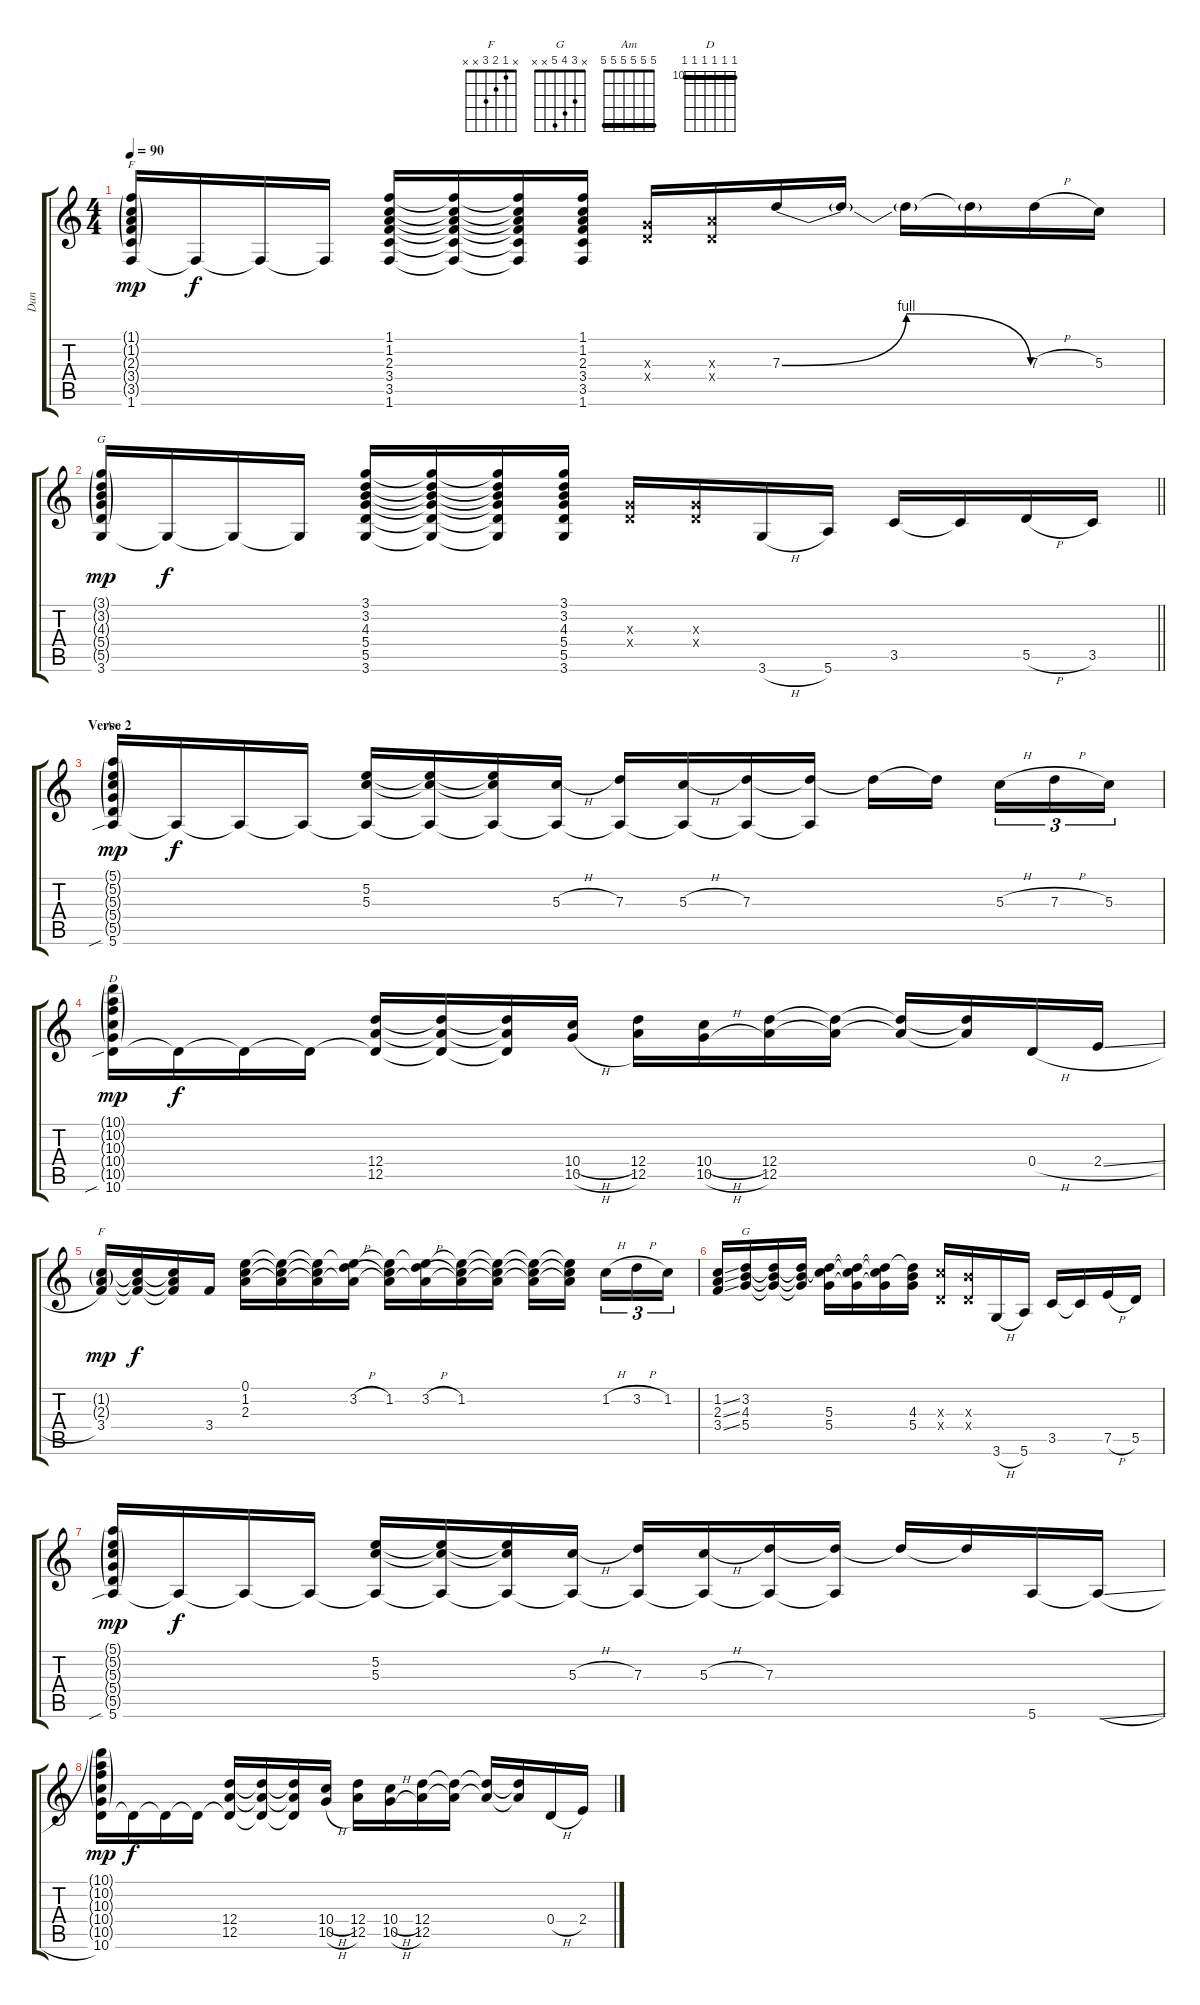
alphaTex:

\track ("Dan" "Dan") {instrument overdrivenguitar}
\staff {score tabs}
\tuning (E4 B3 G3 D3 A2 E2) {hide}
\chord ("F" 1 1 2 3 3 1) {barre 1}
\chord ("G" 3 3 4 5 5 3) {barre 3}
\chord ("Am" 5 5 5 5 5 5) {barre 5}
\chord ("D" 10 10 10 10 10 10) {firstfret 10 barre 10}
\chord ("F" x 1 2 3 x x)
\chord ("G" x 3 4 5 x x)
\ts (4 4)
\tempo 90
\clef g2
\ks c
(1.1{g} 1.2{g} 2.3{g} 3.4{g} 3.5{g} 1.6).16{ch "F" dy mp} 1.6{t}.16{dy f} 1.6{t}.16 1.6{t}.16 (1.1 1.2 2.3 3.4 3.5 1.6).16 (1.1{t} 1.2{t} 2.3{t} 3.4{t} 3.5{t} 1.6{t}).16 (1.1{t} 1.2{t} 2.3{t} 3.4{t} 3.5{t} 1.6{t}).16 (1.1 1.2 2.3 3.4 3.5 1.6).16 (0.3{x} 0.4{x}).16 (2.3{x} 0.4{x}).16 7.3{be (bendrelease 0 0 15 4 50 4 60 0)}.16 7.3{t}.16 7.3{t}.16 7.3{t}.16 7.3{h}.16 5.3.16 |
\barLineRight lightlight
(3.1{g} 3.2{g} 4.3{g} 5.4{g} 5.5{g} 3.6).16{ch "G" dy mp} 3.6{t}.16{dy f} 3.6{t}.16 3.6{t}.16 (3.1 3.2 4.3 5.4 5.5 3.6).16 (3.1{t} 3.2{t} 4.3{t} 5.4{t} 5.5{t} 3.6{t}).16 (3.1{t} 3.2{t} 4.3{t} 5.4{t} 5.5{t} 3.6{t}).16 (3.1 3.2 4.3 5.4 5.5 3.6).16 (0.3{x} 0.4{x}).16 (0.3{x} 0.4{x}).16 3.6{h}.16 5.6.16 3.5.16 3.5{t}.16 5.5{h}.16 3.5.16 |
\section ("" "Verse 2")
(5.1{g} 5.2{g} 5.3{g} 5.4{g} 5.5{g} 5.6{sib}).16{ch "Am" dy mp} 5.6{t}.16{dy f} 5.6{t}.16 5.6{t}.16 (5.2 5.3 5.6{t}).16 (5.2{t} 5.3{t} 5.6{t}).16 (5.2{t} 5.3{t} 5.6{t}).16 (5.3{h} 5.6{t}).16 (7.3 5.6{t}).16 (5.3{h} 5.6{t}).16 (7.3 5.6{t}).16 (7.3{t} 5.6{t}).16 7.3{t}.16 7.3{t}.16{beam splitsecondary} 5.3{h}.16{tu (3 2)} 7.3{h}.16{tu (3 2)} 5.3.16{tu (3 2)} |
(10.1{g} 10.2{g} 10.3{g} 10.4{g} 10.5{g} 10.6{sib}).16{ch "D" dy mp} 10.6{t}.16{dy f} 10.6{t}.16 10.6{t}.16 (12.4 12.5 10.6{t}).16 (12.4{t} 12.5{t} 10.6{t}).16 (12.4{t} 12.5{t} 10.6{t}).16 (10.4{h} 10.5{h}).16 (12.4 12.5).16 (10.4{h} 10.5{h}).16 (12.4 12.5).16 (12.4{t} 12.5{t}).16 (12.4{t} 12.5{t}).16 (12.4{t} 12.5{t}).16 0.4{h}.16 2.4{sl}.16 |
(1.2{g} 2.3{g} 3.4).16{ch "F" dy mp} (1.2{t} 2.3{t} 3.4{t}).16{dy f} (1.2{t} 2.3{t} 3.4{t}).16 3.4.16 (0.1 1.2 2.3).16 (0.1{t} 1.2{t} 2.3{t}).16 (0.1{t} 1.2{t} 2.3{t}).16 (0.1{t} 3.2{h} 2.3{t}).16 (0.1{t} 1.2 2.3{t}).16 (0.1{t} 3.2{h} 2.3{t}).16 (0.1{t} 1.2 2.3{t}).16 (0.1{t} 1.2{t} 2.3{t}).16 (0.1{t} 1.2{t} 2.3{t}).16 (0.1{t} 1.2{t} 2.3{t}).16{beam splitsecondary} 1.2{h}.16{tu (3 2)} 3.2{h}.16{tu (3 2)} 1.2.16{tu (3 2)} |
(1.2{ss} 2.3{ss} 3.4{ss}).16 (3.2 4.3 5.4).16{ch "G"} (3.2{t} 4.3{t} 5.4{t}).16 (3.2{t} 4.3{t} 5.4{t}).16 (3.2{t} 5.3 5.4).16 (3.2{t} 5.3{t} 5.4{t}).16 (3.2{t} 5.3{t} 5.4{t}).16 (3.2{t} 4.3 5.4).16 (5.3{x} 0.4{x}).16 (4.3{x} 0.4{x}).16 3.6{h}.16 5.6.16 3.5.16 3.5{t}.16 7.5{h}.16 5.5.16 |
(5.1{g} 5.2{g} 5.3{g} 5.4{g} 5.5{g} 5.6{sib}).16{dy mp} 5.6{t}.16{dy f} 5.6{t}.16 5.6{t}.16 (5.2 5.3 5.6{t}).16 (5.2{t} 5.3{t} 5.6{t}).16 (5.2{t} 5.3{t} 5.6{t}).16 (5.3{h} 5.6{t}).16 (7.3 5.6{t}).16 (5.3{h} 5.6{t}).16 (7.3 5.6{t}).16 (7.3{t} 5.6{t}).16 7.3{t}.16 7.3{t}.16 5.6.16 5.6{sl t}.16 |
(10.1{g} 10.2{g} 10.3{g} 10.4{g} 10.5{g} 10.6).16{dy mp} 10.6{t}.16{dy f} 10.6{t}.16 10.6{t}.16 (12.4 12.5 10.6{t}).16 (12.4{t} 12.5{t} 10.6{t}).16 (12.4{t} 12.5{t} 10.6{t}).16 (10.4{h} 10.5{h}).16 (12.4 12.5).16 (10.4{h} 10.5{h}).16 (12.4 12.5).16 (12.4{t} 12.5{t}).16 (12.4{t} 12.5{t}).16 (12.4{t} 12.5{t}).16 0.4{h}.16 2.4{sl}.16
